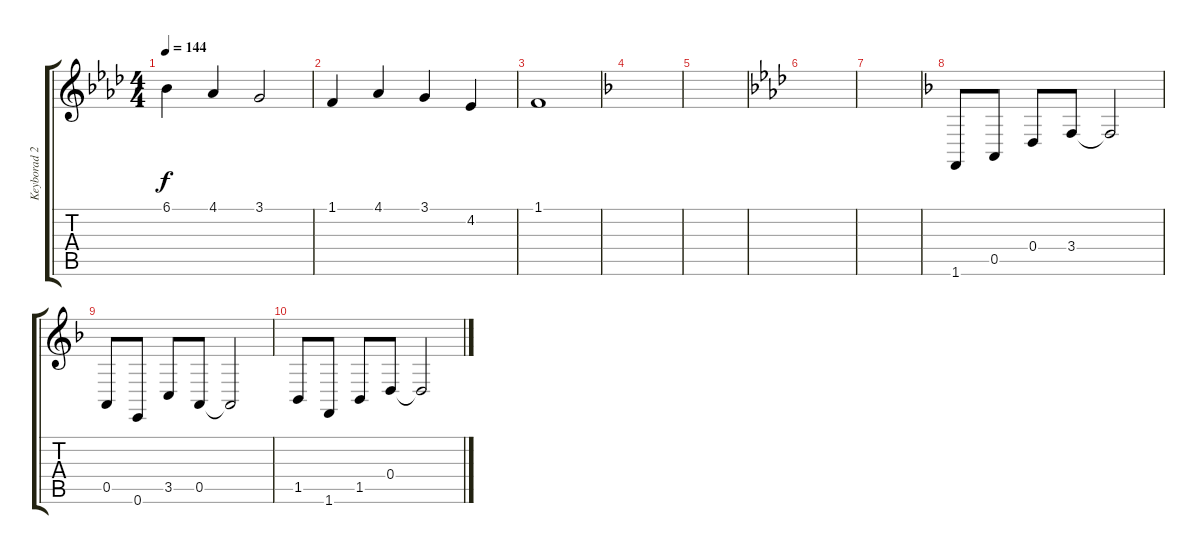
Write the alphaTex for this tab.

\track ("Keyborad 2" "Keyborad 2") {instrument stringensemble1}
\staff {score tabs}
\tuning (E4 B3 G3 D3 A2 E2) {hide}
\ts (4 4)
\tempo 144
\clef g2
\ks ab
6.1.4{dy f} 4.1.4 3.1.2 |
1.1.4 4.1.4 3.1.4 4.2.4 |
1.1.1 |
\ks f
|
|
\ks ab
|
|
\ks f
1.6.8{instrument lead1square} 0.5.8 0.4.8 3.4.8 3.4{t}.2 |
0.5.8 0.6.8 3.5.8 0.5.8 0.5{t}.2 |
1.5.8 1.6.8 1.5.8 0.4.8 0.4{t}.2
